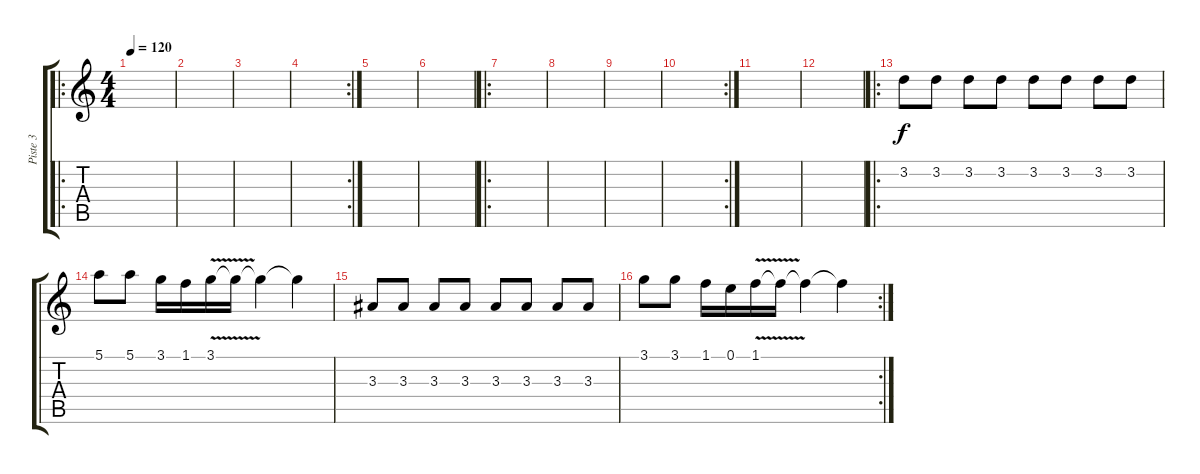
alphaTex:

\track ("Piste 3" "Piste 3") {instrument distortionguitar}
\staff {score tabs}
\tuning (E4 B3 G3 D3 A2 E2) {hide}
\ro
\ts (4 4)
\tempo 120
\clef g2
\ks c
|
|
|
\rc 2
|
|
|
\ro
|
|
|
\rc 2
|
|
|
\ro
3.2.8 3.2.8 3.2.8 3.2.8 3.2.8 3.2.8 3.2.8 3.2.8 |
5.1.8 5.1.8 3.1.16 1.1.16 3.1{v}.16 3.1{t}.16 3.1{t}.4 3.1{t}.4 |
3.3.8 3.3.8 3.3.8 3.3.8 3.3.8 3.3.8 3.3.8 3.3.8 |
\rc 2
3.1.8 3.1.8 1.1.16 0.1.16 1.1{v}.16 1.1{t}.16 1.1{t}.4 1.1{t}.4
